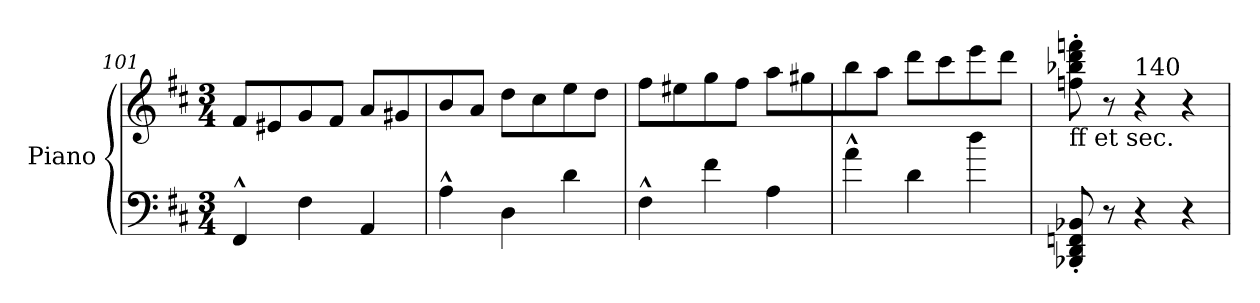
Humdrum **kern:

**kern	**kern
*part1	*part1
*staff2	*staff1
*I"Piano	*
*I'Pno	*
*clefF4	*clefG2
*k[f#c#]	*k[f#c#]
*D:	*D:
*M3/4	*M3/4
=101	=101
4FF#^^/	8f#/L
.	8e#X/
4F#\	8g/
.	8f#/J
4AA/	8a/L
.	8g#X/
=102	=102
4A^^\	8b/
.	8a/J
4D\	8dd\L
.	8cc#\
4d\	8ee\
.	8dd\J
!!LO:LB:g=z
=103	=103
4F#^^\	8ff#\L
.	8ee#X\
4f#\	8gg\
.	8ff#\J
4A\	8aa\L
.	8gg#X\
=104	=104
4a^^\	8bb\
.	8aa\J
4d\	8ddd\L
.	8ccc#\
4dd\	8eee\
.	8ddd\J
=105	=105
!	!LO:TX:b:t=ff et sec.
8BBB-X/' 8DD/' 8FFn/' 8BB-X/'	8ffn\' 8bb-X\' 8ddd\' 8fffn\'
8r	8r
!	!LO:TX:a:t=140
4r	4r
4r	4r
=	=
*-	*-
